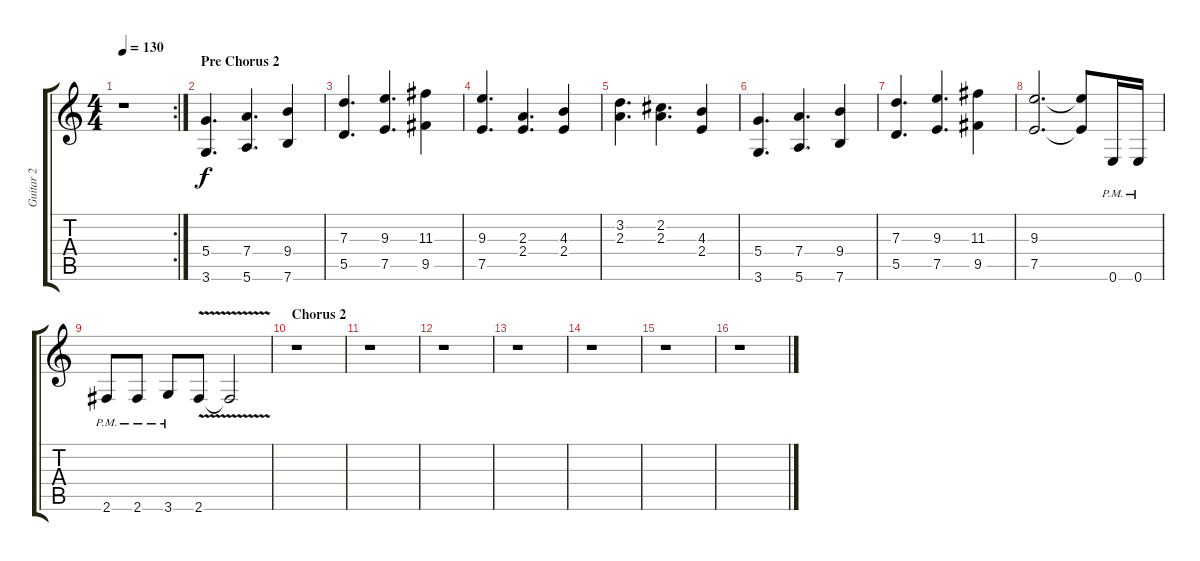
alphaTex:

\track ("Guitar 2" "Guitar 2") {instrument distortionguitar}
\staff {score tabs}
\tuning (E4 B3 G3 D3 A2 E2) {hide}
\rc 2
\ts (4 4)
\tempo 130
\clef g2
\ks c
r.1{dy f} |
\section ("" "Pre Chorus 2")
(5.4 3.6).4{d} (7.4 5.6).4{d} (9.4 7.6).4 |
(7.3 5.5).4{d} (9.3 7.5).4{d} (11.3 9.5).4 |
(9.3 7.5).4{d} (2.3 2.4).4{d} (4.3 2.4).4 |
(3.2 2.3).4{d} (2.2 2.3).4{d} (4.3 2.4).4 |
(5.4 3.6).4{d} (7.4 5.6).4{d} (9.4 7.6).4 |
(7.3 5.5).4{d} (9.3 7.5).4{d} (11.3 9.5).4 |
(9.3 7.5).2{d} (9.3{t} 7.5{t}).8 0.6{pm}.16 0.6{pm}.16 |
2.6{pm}.8 2.6{pm}.8 3.6{pm}.8 2.6{v}.8 2.6{t}.2 |
\section ("" "Chorus 2")
r.1 |
r.1 |
r.1 |
r.1 |
r.1 |
r.1 |
r.1
